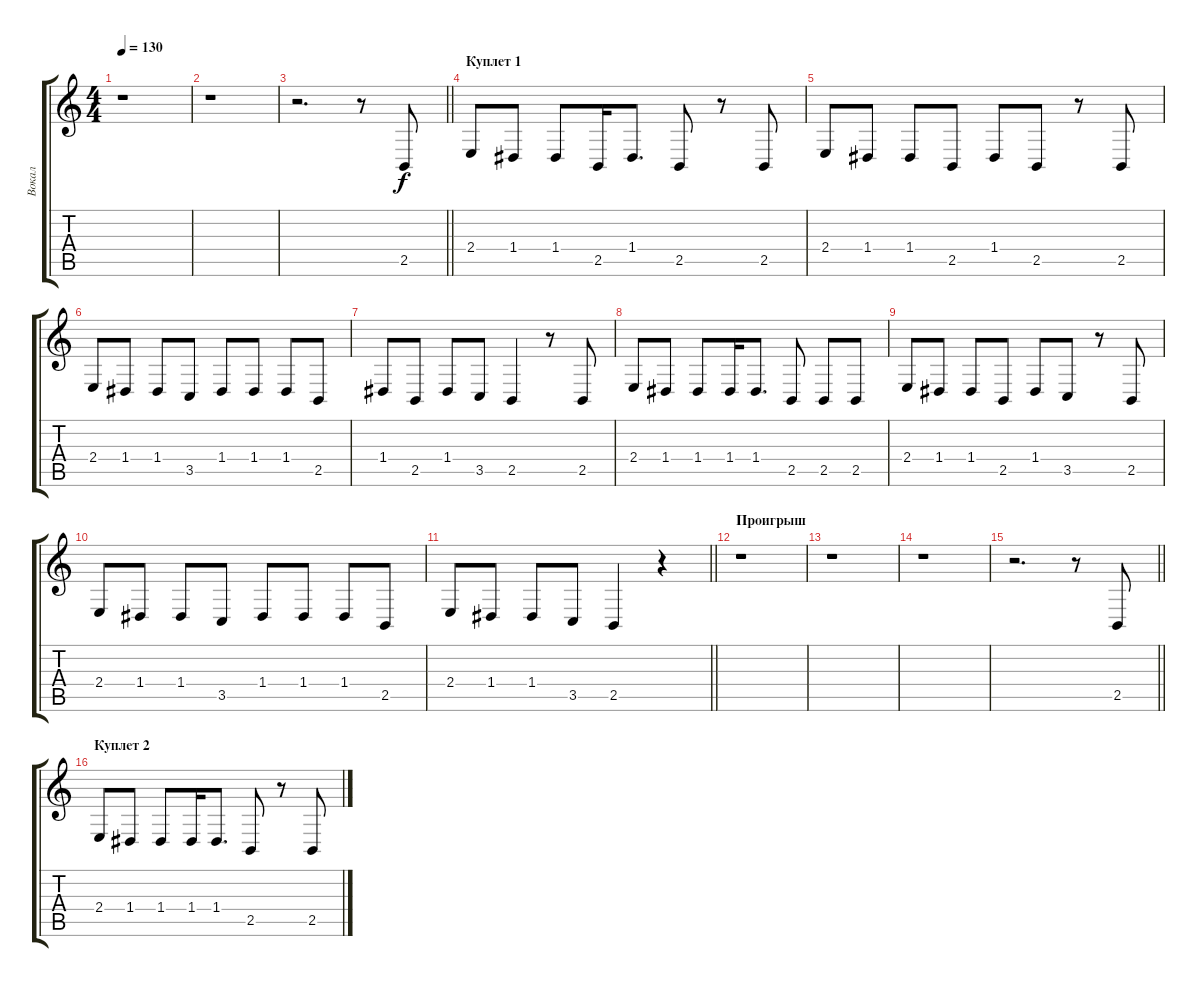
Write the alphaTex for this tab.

\track ("Вокал" "Вокал") {instrument altosax}
\staff {score tabs}
\tuning (E4 B3 G3 D3 A2 E2) {hide}
\ts (4 4)
\tempo 130
\clef g2
\ks c
r.1{dy f} |
r.1 |
\barLineRight lightlight
r.2{d} r.8 2.5.8 |
\section ("" "Куплет 1")
2.4.8 1.4.8 1.4.8 2.5.16 1.4.8{d} 2.5.8 r.8 2.5.8 |
2.4.8 1.4.8 1.4.8 2.5.8 1.4.8 2.5.8 r.8 2.5.8 |
2.4.8 1.4.8 1.4.8 3.5.8 1.4.8 1.4.8 1.4.8 2.5.8 |
1.4.8 2.5.8 1.4.8 3.5.8 2.5.4 r.8 2.5.8 |
2.4.8 1.4.8 1.4.8 1.4.16 1.4.8{d} 2.5.8 2.5.8 2.5.8 |
2.4.8 1.4.8 1.4.8 2.5.8 1.4.8 3.5.8 r.8 2.5.8 |
2.4.8 1.4.8 1.4.8 3.5.8 1.4.8 1.4.8 1.4.8 2.5.8 |
\barLineRight lightlight
2.4.8 1.4.8 1.4.8 3.5.8 2.5.4 r.4 |
\section ("" "Проигрыш")
r.1 |
r.1 |
r.1 |
\barLineRight lightlight
r.2{d} r.8 2.5.8 |
\section ("" "Куплет 2")
2.4.8 1.4.8 1.4.8 1.4.16 1.4.8{d} 2.5.8 r.8 2.5.8
